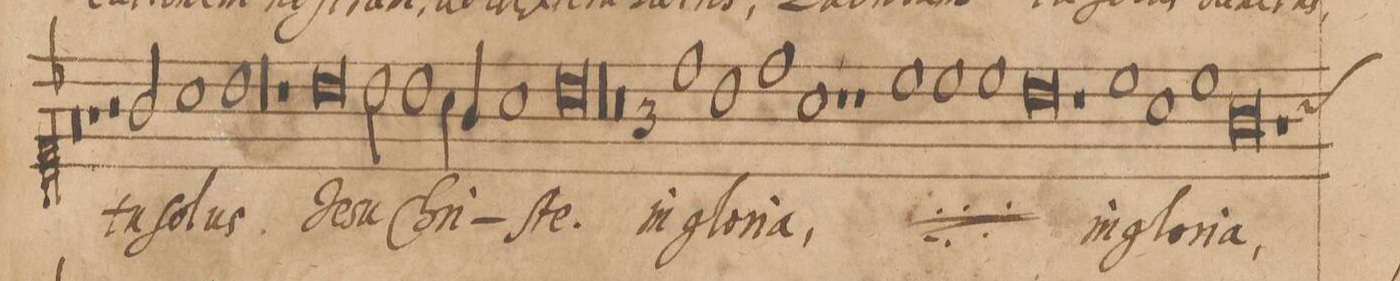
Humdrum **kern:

**kern	**text
*I"QVINTAVOX	*
*clefC1	*
*k[b-]	*
*met(C|)	*
*M2/1	*
0r	.
=95-	=95-
1r	.
2r	.
2g/	tu
=96-	=96-
1a	so-
1b-y	-lus
=97-	=97-
00r	.
=98-	=98-
=99-	=99-
1r	.
0b-	Je-
=100-	=100-
2b-\	-su
1b-\	Chri-
=101-	=101-
4a\	.
4g/	.
1a	.
=102-	=102-
0b-	-ste.
=103-	=103-
00r	.
=104-	=104-
=105-	=105-
0r	.
=106-	=106-
*M3/1	*
*met(3)	*
1dd	in
1b-	glo-
1dd	-ri-
=107-	=107-
1a	-a,
1r	.
1r	.
=108-	=108-
*	*ij
1cc	in
1cc	glo-
1cc	-ri-
=109-	=109-
0.b-	-a,
*	*Xij
=110-	=110-
1cc	in
1a	glo-
1cc	-ri-
=111-	=111-
0.g	-a,
*custos:a	*
=112-	=112-
*-	*-
